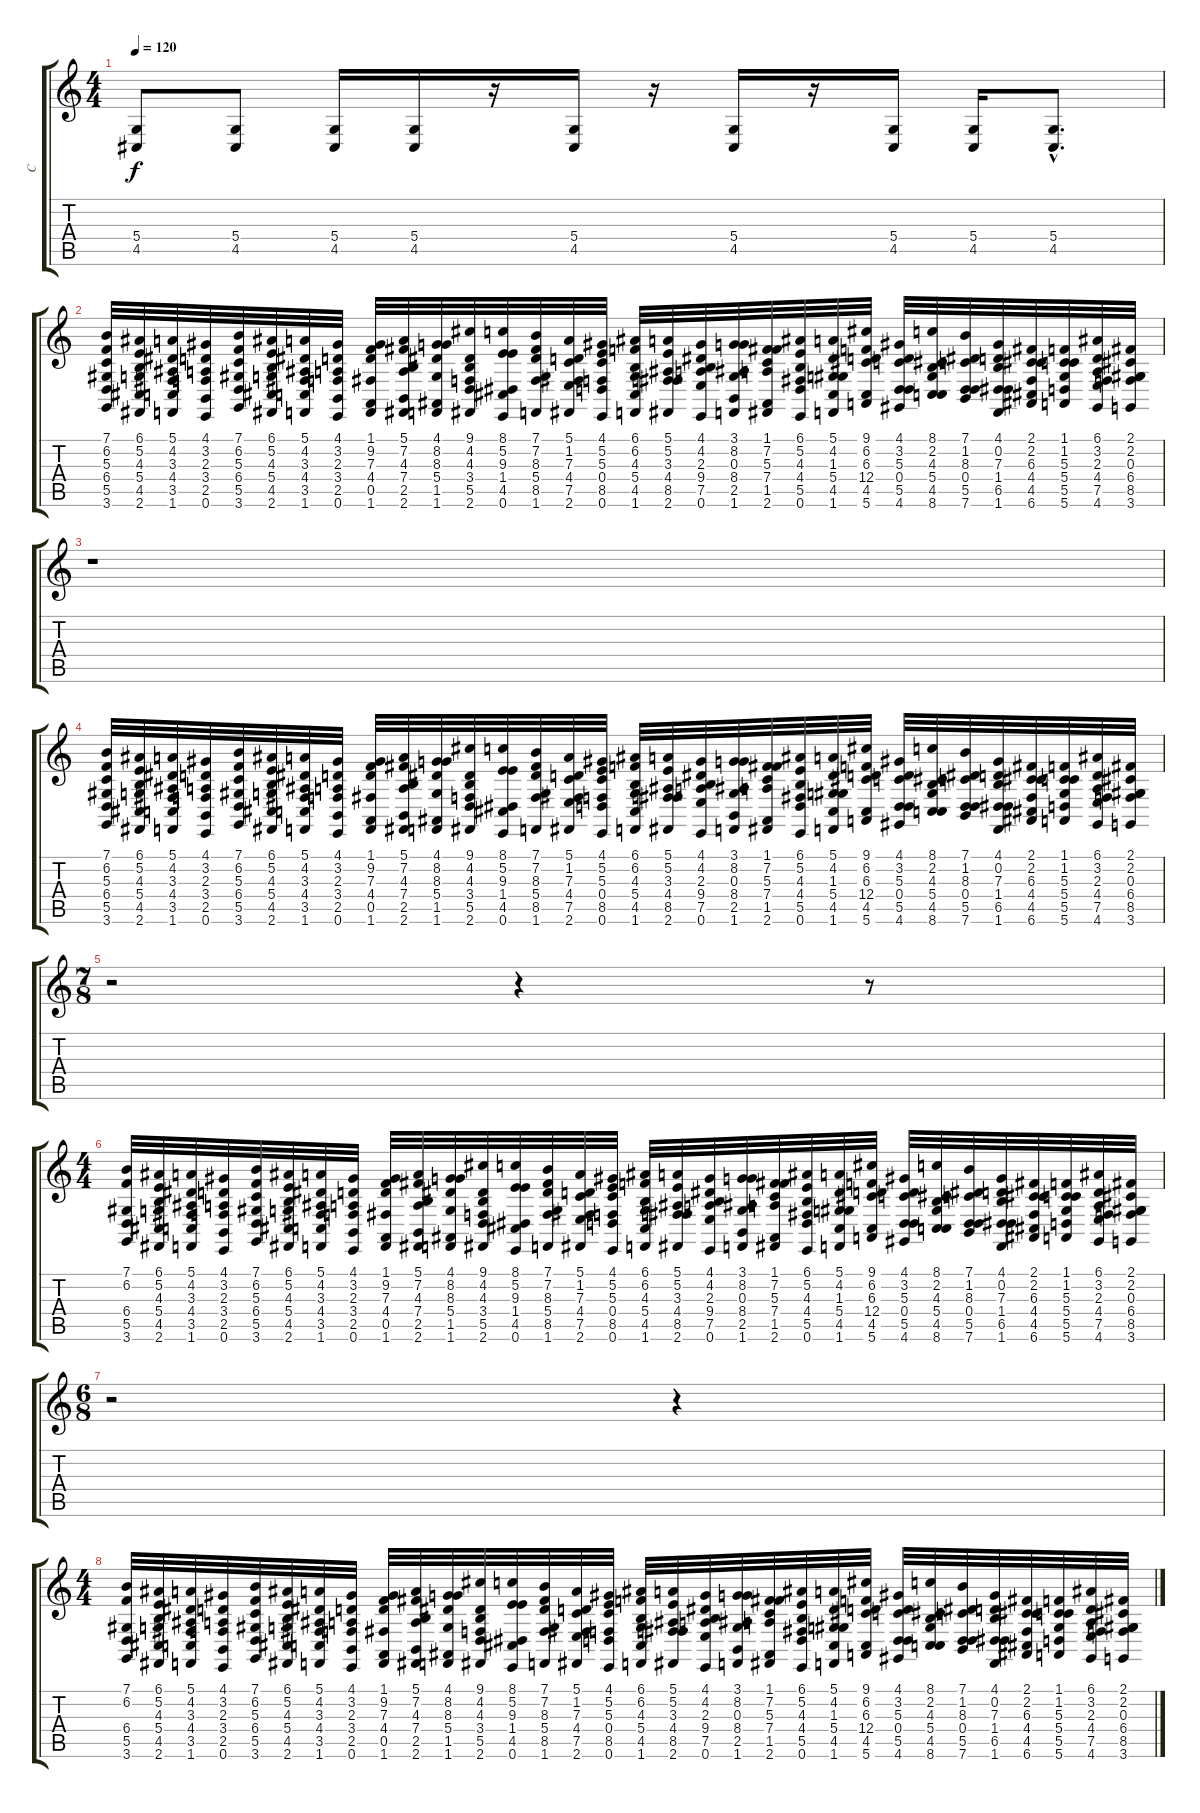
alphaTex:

\track ("C" "C") {instrument acousticgrandpiano}
\staff {score tabs}
\tuning (E4 B3 G3 D3 A2 E2) {hide}
\ts (4 4)
\tempo 120
\clef g2
\ks c
(5.4 4.5).8{dy f} (5.4 4.5).8 (5.4 4.5).16 (5.4 4.5).16 r.16 (5.4 4.5).16 r.16 (5.4 4.5).16 r.16 (5.4 4.5).16 (5.4 4.5).16 (5.4{hac} 4.5{hac}).8{d} |
(7.1 6.2 5.3 6.4 5.5 3.6).32 (6.1 5.2 4.3 5.4 4.5 2.6).32 (5.1 4.2 3.3 4.4 3.5 1.6).32 (4.1 3.2 2.3 3.4 2.5 0.6).32 (7.1 6.2 5.3 6.4 5.5 3.6).32 (6.1 5.2 4.3 5.4 4.5 2.6).32 (5.1 4.2 3.3 4.4 3.5 1.6).32 (4.1 3.2 2.3 3.4 2.5 0.6).32 (1.1 9.2 7.3 4.4 0.5 1.6).32 (5.1 7.2 4.3 7.4 2.5 2.6).32 (4.1 8.2 8.3 5.4 1.5 1.6).32 (9.1 4.2 4.3 3.4 5.5 2.6).32 (8.1 5.2 9.3 1.4 4.5 0.6).32 (7.1 7.2 8.3 5.4 8.5 1.6).32 (5.1 1.2 7.3 4.4 7.5 2.6).32 (4.1 5.2 5.3 0.4 8.5 0.6).32 (6.1 6.2 4.3 5.4 4.5 1.6).32 (5.1 5.2 3.3 4.4 8.5 2.6).32 (4.1 4.2 2.3 9.4 7.5 0.6).32 (3.1 8.2 0.3 8.4 2.5 1.6).32 (1.1 7.2 5.3 7.4 1.5 2.6).32 (6.1 5.2 4.3 4.4 5.5 0.6).32 (5.1 4.2 1.3 5.4 4.5 1.6).32 (9.1 6.2 6.3 12.4 4.5 5.6).32 (4.1 3.2 5.3 0.4 5.5 4.6).32 (8.1 2.2 4.3 5.4 4.5 8.6).32 (7.1 1.2 8.3 0.4 5.5 7.6).32 (4.1 0.2 7.3 1.4 6.5 1.6).32 (2.1 2.2 6.3 4.4 4.5 6.6).32 (1.1 1.2 5.3 5.4 5.5 5.6).32 (6.1 3.2 2.3 4.4 7.5 4.6).32 (2.1 2.2 0.3 6.4 8.5 3.6).32 |
r.1 |
(7.1 6.2 5.3 6.4 5.5 3.6).32 (6.1 5.2 4.3 5.4 4.5 2.6).32 (5.1 4.2 3.3 4.4 3.5 1.6).32 (4.1 3.2 2.3 3.4 2.5 0.6).32 (7.1 6.2 5.3 6.4 5.5 3.6).32 (6.1 5.2 4.3 5.4 4.5 2.6).32 (5.1 4.2 3.3 4.4 3.5 1.6).32 (4.1 3.2 2.3 3.4 2.5 0.6).32 (1.1 9.2 7.3 4.4 0.5 1.6).32 (5.1 7.2 4.3 7.4 2.5 2.6).32 (4.1 8.2 8.3 5.4 1.5 1.6).32 (9.1 4.2 4.3 3.4 5.5 2.6).32 (8.1 5.2 9.3 1.4 4.5 0.6).32 (7.1 7.2 8.3 5.4 8.5 1.6).32 (5.1 1.2 7.3 4.4 7.5 2.6).32 (4.1 5.2 5.3 0.4 8.5 0.6).32 (6.1 6.2 4.3 5.4 4.5 1.6).32 (5.1 5.2 3.3 4.4 8.5 2.6).32 (4.1 4.2 2.3 9.4 7.5 0.6).32 (3.1 8.2 0.3 8.4 2.5 1.6).32 (1.1 7.2 5.3 7.4 1.5 2.6).32 (6.1 5.2 4.3 4.4 5.5 0.6).32 (5.1 4.2 1.3 5.4 4.5 1.6).32 (9.1 6.2 6.3 12.4 4.5 5.6).32 (4.1 3.2 5.3 0.4 5.5 4.6).32 (8.1 2.2 4.3 5.4 4.5 8.6).32 (7.1 1.2 8.3 0.4 5.5 7.6).32 (4.1 0.2 7.3 1.4 6.5 1.6).32 (2.1 2.2 6.3 4.4 4.5 6.6).32 (1.1 1.2 5.3 5.4 5.5 5.6).32 (6.1 3.2 2.3 4.4 7.5 4.6).32 (2.1 2.2 0.3 6.4 8.5 3.6).32 |
\ts (7 8)
r.2 r.4 r.8 |
\ts (4 4)
(7.1 6.2 6.4 5.5 3.6).32 (6.1 5.2 4.3 5.4 4.5 2.6).32 (5.1 4.2 3.3 4.4 3.5 1.6).32 (4.1 3.2 2.3 3.4 2.5 0.6).32 (7.1 6.2 5.3 6.4 5.5 3.6).32 (6.1 5.2 4.3 5.4 4.5 2.6).32 (5.1 4.2 3.3 4.4 3.5 1.6).32 (4.1 3.2 2.3 3.4 2.5 0.6).32 (1.1 9.2 7.3 4.4 0.5 1.6).32 (5.1 7.2 4.3 7.4 2.5 2.6).32 (4.1 8.2 8.3 5.4 1.5 1.6).32 (9.1 4.2 4.3 3.4 5.5 2.6).32 (8.1 5.2 9.3 1.4 4.5 0.6).32 (7.1 7.2 8.3 5.4 8.5 1.6).32 (5.1 1.2 7.3 4.4 7.5 2.6).32 (4.1 5.2 5.3 0.4 8.5 0.6).32 (6.1 6.2 4.3 5.4 4.5 1.6).32 (5.1 5.2 3.3 4.4 8.5 2.6).32 (4.1 4.2 2.3 9.4 7.5 0.6).32 (3.1 8.2 0.3 8.4 2.5 1.6).32 (1.1 7.2 5.3 7.4 1.5 2.6).32 (6.1 5.2 4.3 4.4 5.5 0.6).32 (5.1 4.2 1.3 5.4 4.5 1.6).32 (9.1 6.2 6.3 12.4 4.5 5.6).32 (4.1 3.2 5.3 0.4 5.5 4.6).32 (8.1 2.2 4.3 5.4 4.5 8.6).32 (7.1 1.2 8.3 0.4 5.5 7.6).32 (4.1 0.2 7.3 1.4 6.5 1.6).32 (2.1 2.2 6.3 4.4 4.5 6.6).32 (1.1 1.2 5.3 5.4 5.5 5.6).32 (6.1 3.2 2.3 4.4 7.5 4.6).32 (2.1 2.2 0.3 6.4 8.5 3.6).32 |
\ts (6 8)
r.2 r.4 |
\ts (4 4)
(7.1 6.2 6.4 5.5 3.6).32 (6.1 5.2 4.3 5.4 4.5 2.6).32 (5.1 4.2 3.3 4.4 3.5 1.6).32 (4.1 3.2 2.3 3.4 2.5 0.6).32 (7.1 6.2 5.3 6.4 5.5 3.6).32 (6.1 5.2 4.3 5.4 4.5 2.6).32 (5.1 4.2 3.3 4.4 3.5 1.6).32 (4.1 3.2 2.3 3.4 2.5 0.6).32 (1.1 9.2 7.3 4.4 0.5 1.6).32 (5.1 7.2 4.3 7.4 2.5 2.6).32 (4.1 8.2 8.3 5.4 1.5 1.6).32 (9.1 4.2 4.3 3.4 5.5 2.6).32 (8.1 5.2 9.3 1.4 4.5 0.6).32 (7.1 7.2 8.3 5.4 8.5 1.6).32 (5.1 1.2 7.3 4.4 7.5 2.6).32 (4.1 5.2 5.3 0.4 8.5 0.6).32 (6.1 6.2 4.3 5.4 4.5 1.6).32 (5.1 5.2 3.3 4.4 8.5 2.6).32 (4.1 4.2 2.3 9.4 7.5 0.6).32 (3.1 8.2 0.3 8.4 2.5 1.6).32 (1.1 7.2 5.3 7.4 1.5 2.6).32 (6.1 5.2 4.3 4.4 5.5 0.6).32 (5.1 4.2 1.3 5.4 4.5 1.6).32 (9.1 6.2 6.3 12.4 4.5 5.6).32 (4.1 3.2 5.3 0.4 5.5 4.6).32 (8.1 2.2 4.3 5.4 4.5 8.6).32 (7.1 1.2 8.3 0.4 5.5 7.6).32 (4.1 0.2 7.3 1.4 6.5 1.6).32 (2.1 2.2 6.3 4.4 4.5 6.6).32 (1.1 1.2 5.3 5.4 5.5 5.6).32 (6.1 3.2 2.3 4.4 7.5 4.6).32 (2.1 2.2 0.3 6.4 8.5 3.6).32
